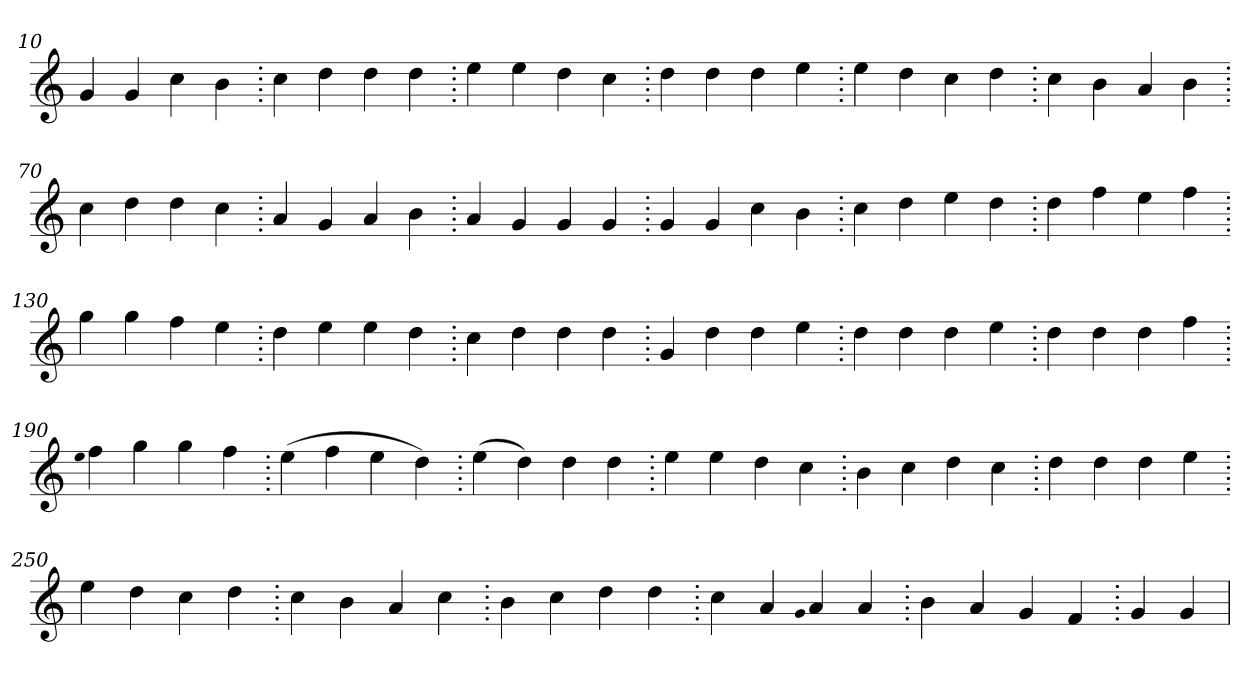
**kern
*part1
*staff1
*clefG2
=10.
4g
4g
4cc
4b
=20.
4cc
4dd
4dd
4dd
=30.
4ee
4ee
4dd
4cc
=40.
4dd
4dd
4dd
4ee
=50.
4ee
4dd
4cc
4dd
=60.
4cc
4b
4a
4b
=70.
4cc
4dd
4dd
4cc
=80.
4a
4g
4a
4b
=90.
4a
4g
4g
4g
=100.
4g
4g
4cc
4b
=110.
4cc
4dd
4ee
4dd
=120.
4dd
4ff
4ee
4ff
=130.
4gg
4gg
4ff
4ee
=140.
4dd
4ee
4ee
4dd
=150.
4cc
4dd
4dd
4dd
=160.
4g
4dd
4dd
4ee
=170.
4dd
4dd
4dd
4ee
=180.
4dd
4dd
4dd
4ff
=190.
qqee
4ff
4gg
4gg
4ff
=200.
(>4ee
4ff
4ee
4dd)
=210.
(>4ee
4dd)
4dd
4dd
=220.
4ee
4ee
4dd
4cc
=230.
4b
4cc
4dd
4cc
=240.
4dd
4dd
4dd
4ee
=250.
4ee
4dd
4cc
4dd
=260.
4cc
4b
4a
4cc
=270.
4b
4cc
4dd
4dd
=280.
4cc
4a
qqg
4a
4a
=290.
4b
4a
4g
4f
=300.
4g
4g
=
*-
